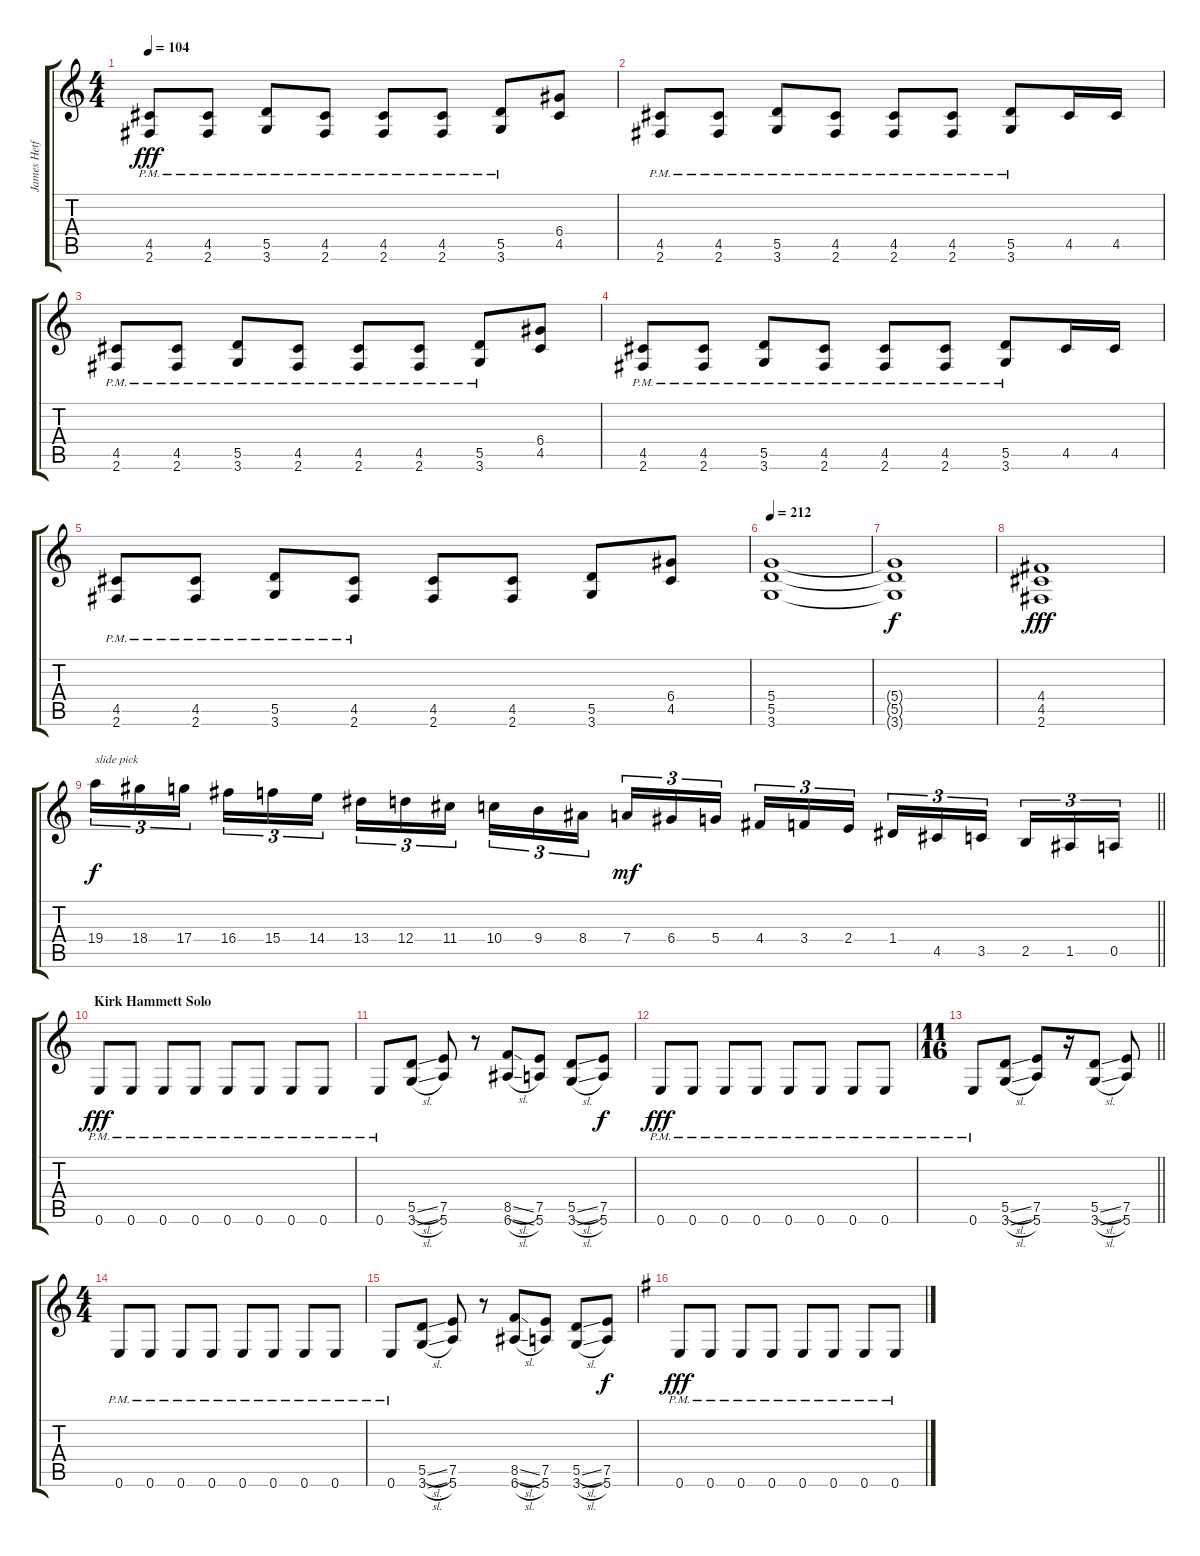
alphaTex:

\track ("James Hetfield" "James Hetf") {instrument distortionguitar}
\staff {score tabs}
\tuning (E4 B3 G3 D3 A2 E2) {hide}
\ts (4 4)
\tempo 104
\clef g2
\ks c
(4.5{pm} 2.6{pm}).8{dy fff} (4.5{pm} 2.6{pm}).8 (5.5{pm} 3.6{pm}).8 (4.5{pm} 2.6{pm}).8 (4.5{pm} 2.6{pm}).8 (4.5{pm} 2.6{pm}).8 (5.5{pm} 3.6{pm}).8 (6.4 4.5).8 |
(4.5{pm} 2.6{pm}).8 (4.5{pm} 2.6{pm}).8 (5.5{pm} 3.6{pm}).8 (4.5{pm} 2.6{pm}).8 (4.5{pm} 2.6{pm}).8 (4.5{pm} 2.6{pm}).8 (5.5{pm} 3.6{pm}).8 4.5.16 4.5.16 |
(4.5{pm} 2.6{pm}).8 (4.5{pm} 2.6{pm}).8 (5.5{pm} 3.6{pm}).8 (4.5{pm} 2.6{pm}).8 (4.5{pm} 2.6{pm}).8 (4.5{pm} 2.6{pm}).8 (5.5{pm} 3.6{pm}).8 (6.4 4.5).8 |
(4.5{pm} 2.6{pm}).8 (4.5{pm} 2.6{pm}).8 (5.5{pm} 3.6{pm}).8 (4.5{pm} 2.6{pm}).8 (4.5{pm} 2.6{pm}).8 (4.5{pm} 2.6{pm}).8 (5.5{pm} 3.6{pm}).8 4.5.16 4.5.16 |
(4.5{pm} 2.6{pm}).8 (4.5{pm} 2.6{pm}).8 (5.5{pm} 3.6{pm}).8 (4.5{pm} 2.6{pm}).8 (4.5 2.6).8 (4.5 2.6).8 (5.5 3.6).8 (6.4 4.5).8 |
\tempo 212
(5.4 5.5 3.6).1 |
(5.4{t} 5.5{t} 3.6{t}).1{dy f} |
(4.4 4.5 2.6).1{dy fff} |
\barLineRight lightlight
19.4.16{tu (3 2) txt "slide pick" dy f instrument guitarfretnoise} 18.4.16{tu (3 2)} 17.4.16{tu (3 2) beam splitsecondary} 16.4.16{tu (3 2)} 15.4.16{tu (3 2)} 14.4.16{tu (3 2)} 13.4.16{tu (3 2)} 12.4.16{tu (3 2)} 11.4.16{tu (3 2) beam splitsecondary} 10.4.16{tu (3 2)} 9.4.16{tu (3 2)} 8.4.16{tu (3 2)} 7.4.16{tu (3 2) dy mf} 6.4.16{tu (3 2)} 5.4.16{tu (3 2) beam splitsecondary} 4.4.16{tu (3 2)} 3.4.16{tu (3 2)} 2.4.16{tu (3 2)} 1.4.16{tu (3 2)} 4.5.16{tu (3 2)} 3.5.16{tu (3 2) beam splitsecondary} 2.5.16{tu (3 2)} 1.5.16{tu (3 2)} 0.5.16{tu (3 2)} |
\section ("" "Kirk Hammett Solo")
0.6{pm}.8{dy fff instrument distortionguitar} 0.6{pm}.8 0.6{pm}.8 0.6{pm}.8 0.6{pm}.8 0.6{pm}.8 0.6{pm}.8 0.6{pm}.8 |
0.6{pm}.8 (5.5{sl} 3.6{sl}).8 (7.5 5.6).8 r.8 (8.5{sl} 6.6{sl}).8 (7.5 5.6).8 (5.5{sl} 3.6{sl}).8 (7.5 5.6).8{dy f} |
0.6{pm}.8{dy fff} 0.6{pm}.8 0.6{pm}.8 0.6{pm}.8 0.6{pm}.8 0.6{pm}.8 0.6{pm}.8 0.6{pm}.8 |
\ts (11 16)
\barLineRight lightlight
0.6{pm}.8 (5.5{sl} 3.6{sl}).8 (7.5 5.6).8 r.16 (5.5{sl} 3.6{sl}).8 (7.5 5.6).8 |
\ts (4 4)
0.6{pm}.8 0.6{pm}.8 0.6{pm}.8 0.6{pm}.8 0.6{pm}.8 0.6{pm}.8 0.6{pm}.8 0.6{pm}.8 |
0.6{pm}.8 (5.5{sl} 3.6{sl}).8 (7.5 5.6).8 r.8 (8.5{sl} 6.6{sl}).8 (7.5 5.6).8 (5.5{sl} 3.6{sl}).8 (7.5 5.6).8{dy f} |
\ks g
0.6{pm}.8{dy fff} 0.6{pm}.8 0.6{pm}.8 0.6{pm}.8 0.6{pm}.8 0.6{pm}.8 0.6{pm}.8 0.6{pm}.8
